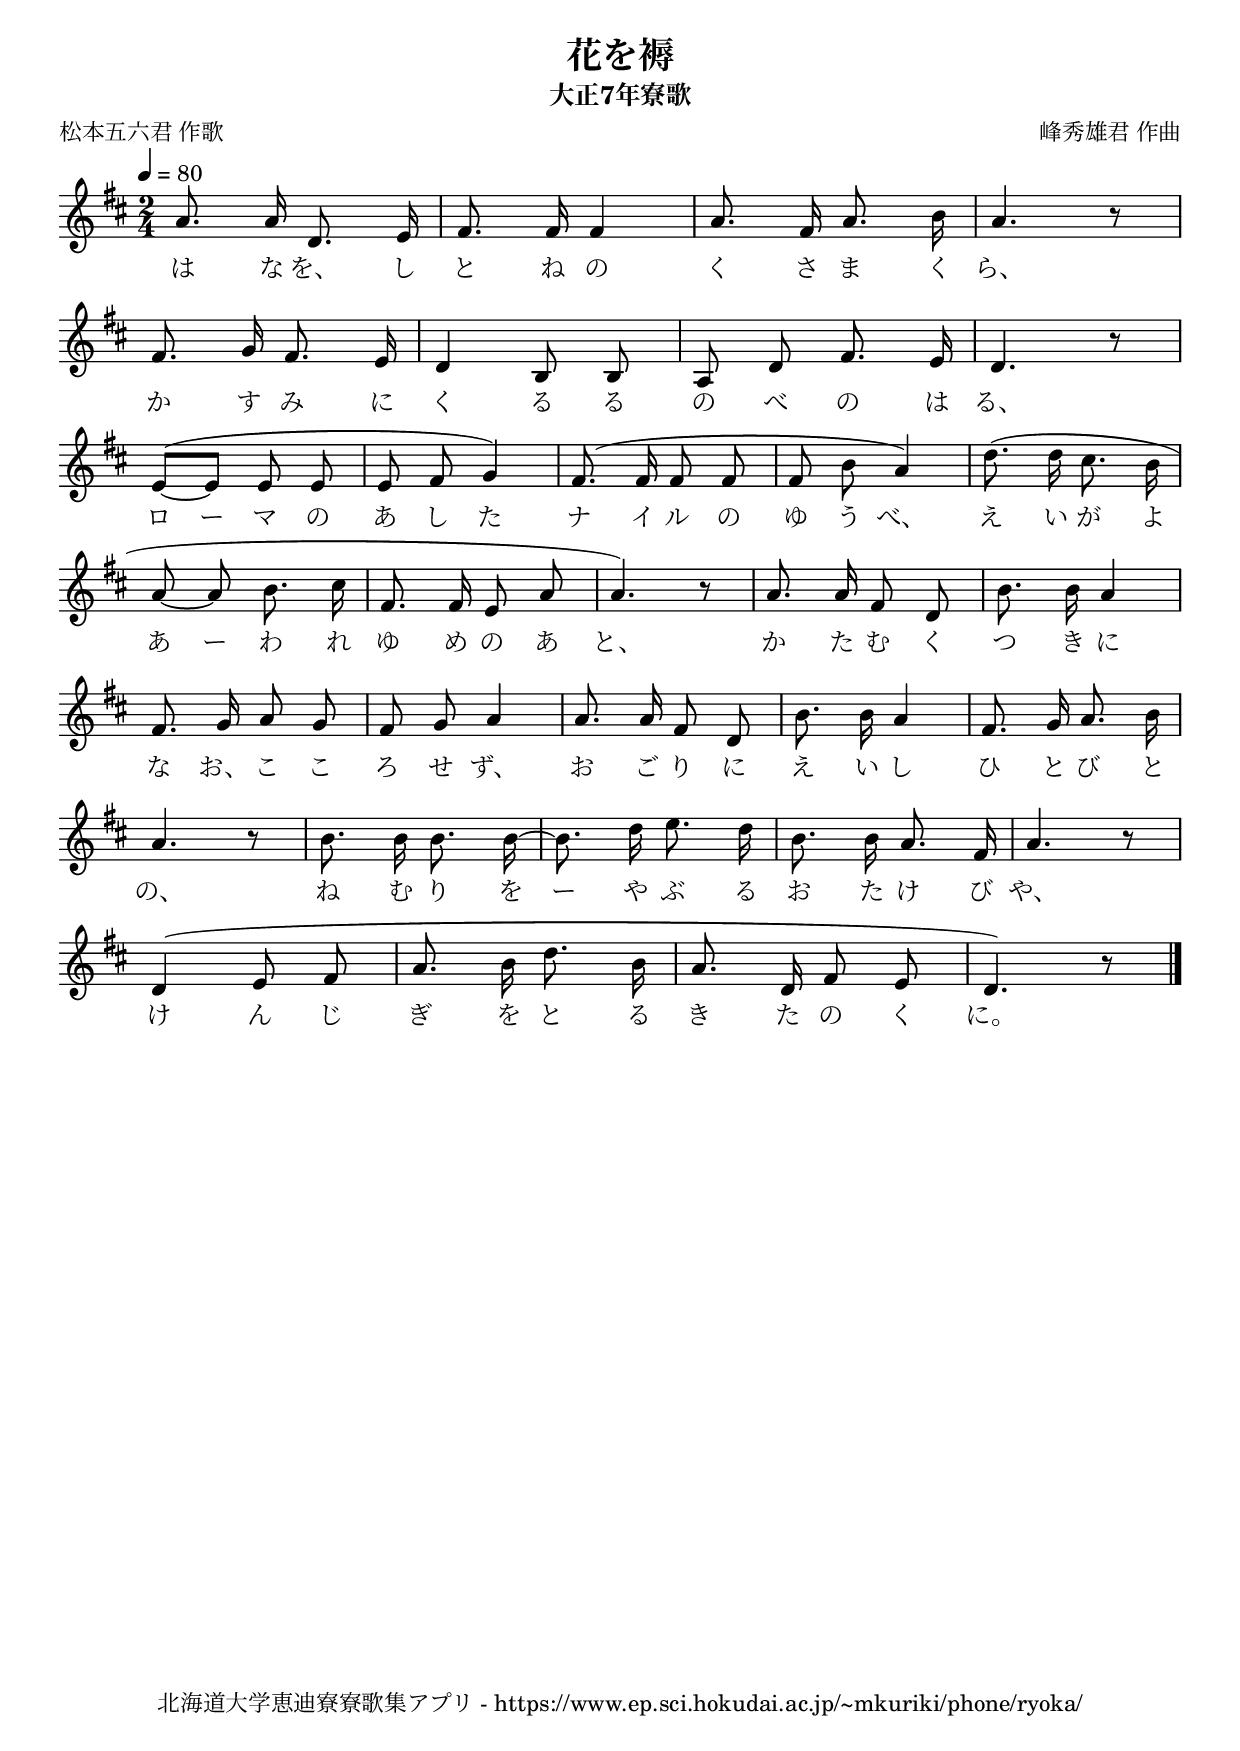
\version "2.18.2"

\paper {indent = 0}

\header {
  title = "花を褥"
  subtitle = "大正7年寮歌"
  composer = "峰秀雄君 作曲"
  poet = "松本五六君 作歌"
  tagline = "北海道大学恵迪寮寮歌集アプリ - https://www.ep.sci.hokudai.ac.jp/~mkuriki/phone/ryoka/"
}


melody = \relative c'{
  \tempo 4 = 80
  \autoBeamOff
  \numericTimeSignature
  \override BreathingSign.text = \markup { \musicglyph #"scripts.upedaltoe" } % ブレスの記号指定
  \key d \major 
  \time 2/4
  \set melismaBusyProperties = #'()
  a'8. a16 d,8. e16 |
  fis8. fis16 fis4 |
  a8. fis16 a8. b16 |
  a4. r8 | \break
  fis8. g16 fis8. e16 |
  d4 b8 b8 |
  a8 d8 fis8. e16 |
  d4. r8 | \break
  e8~ ^([e8] e8 e8 |
  e8 fis8 g4) |
  fis8. (fis16 fis8 fis8 |
  fis8 b8 a4) |
  d8. (d16 cis8. b16 | \break
  a8~ a8 b8. cis16 |
  fis,8. fis16 e8 a8 |
  a4.) r8 |
  a8. a16 fis8 d8 |
  b'8. b16 a4 | \break
  fis8. g16 a8 g8 |
  fis8 g8 a4 |
  a8. a16 fis8 d8 |
  b'8. b16 a4 |
  fis8. g16 a8. b16 | \break
  a4. r8 |
  b8. b16 b8. b16~ |
  b8. d16 e8. d16 |
  b8. b16 a8. fis16 |
  a4. r8 | \break
  d,4 (e8 fis8 |
  a8. b16 d8. b16 |
  a8. d,16 fis8 e8 |
  d4.) r8   
  \bar "|." \break
}

text = \lyricmode {
  は な を、 し と ね の く さ ま く ら、
  か す み に く る る の べ の は る、
  ロ ー マ の あ し た ナ イ ル の ゆ う べ、 え い が よ
  あ ー わ れ ゆ め の あ と、 か た む く つ き に 
  な お、 こ こ ろ せ ず、 お ご り に え い し ひ と び と
  の、 ね む り を ー や ぶ る お た け び や、
  け ん じ ぎ を と る き た の く に。
}

drum = \drummode{
  
}

\score {
  <<
    % ギターコード
    %{
    \new ChordNames \with {midiInstrument = #"acoustic guitar (nylon)"}{
      \set chordChanges = ##t
      \harmony
    }
    %}
    
    % メロディーライン
    \new Voice = "one"{\melody}
    % 歌詞
    \new Lyrics \lyricsto "one" \text
    % 太鼓
    % \new DrumStaff \with{
    %   \remove "Time_signature_engraver"
    %   drumStyleTable = #percussion-style
    %   \override StaffSymbol.line-count = #1
    %   \hide Stem
    % }
    % \drum
  >>
  
\midi {}
\layout {
  \context {
    \Score
    \remove "Bar_number_engraver"
  }
}

}


